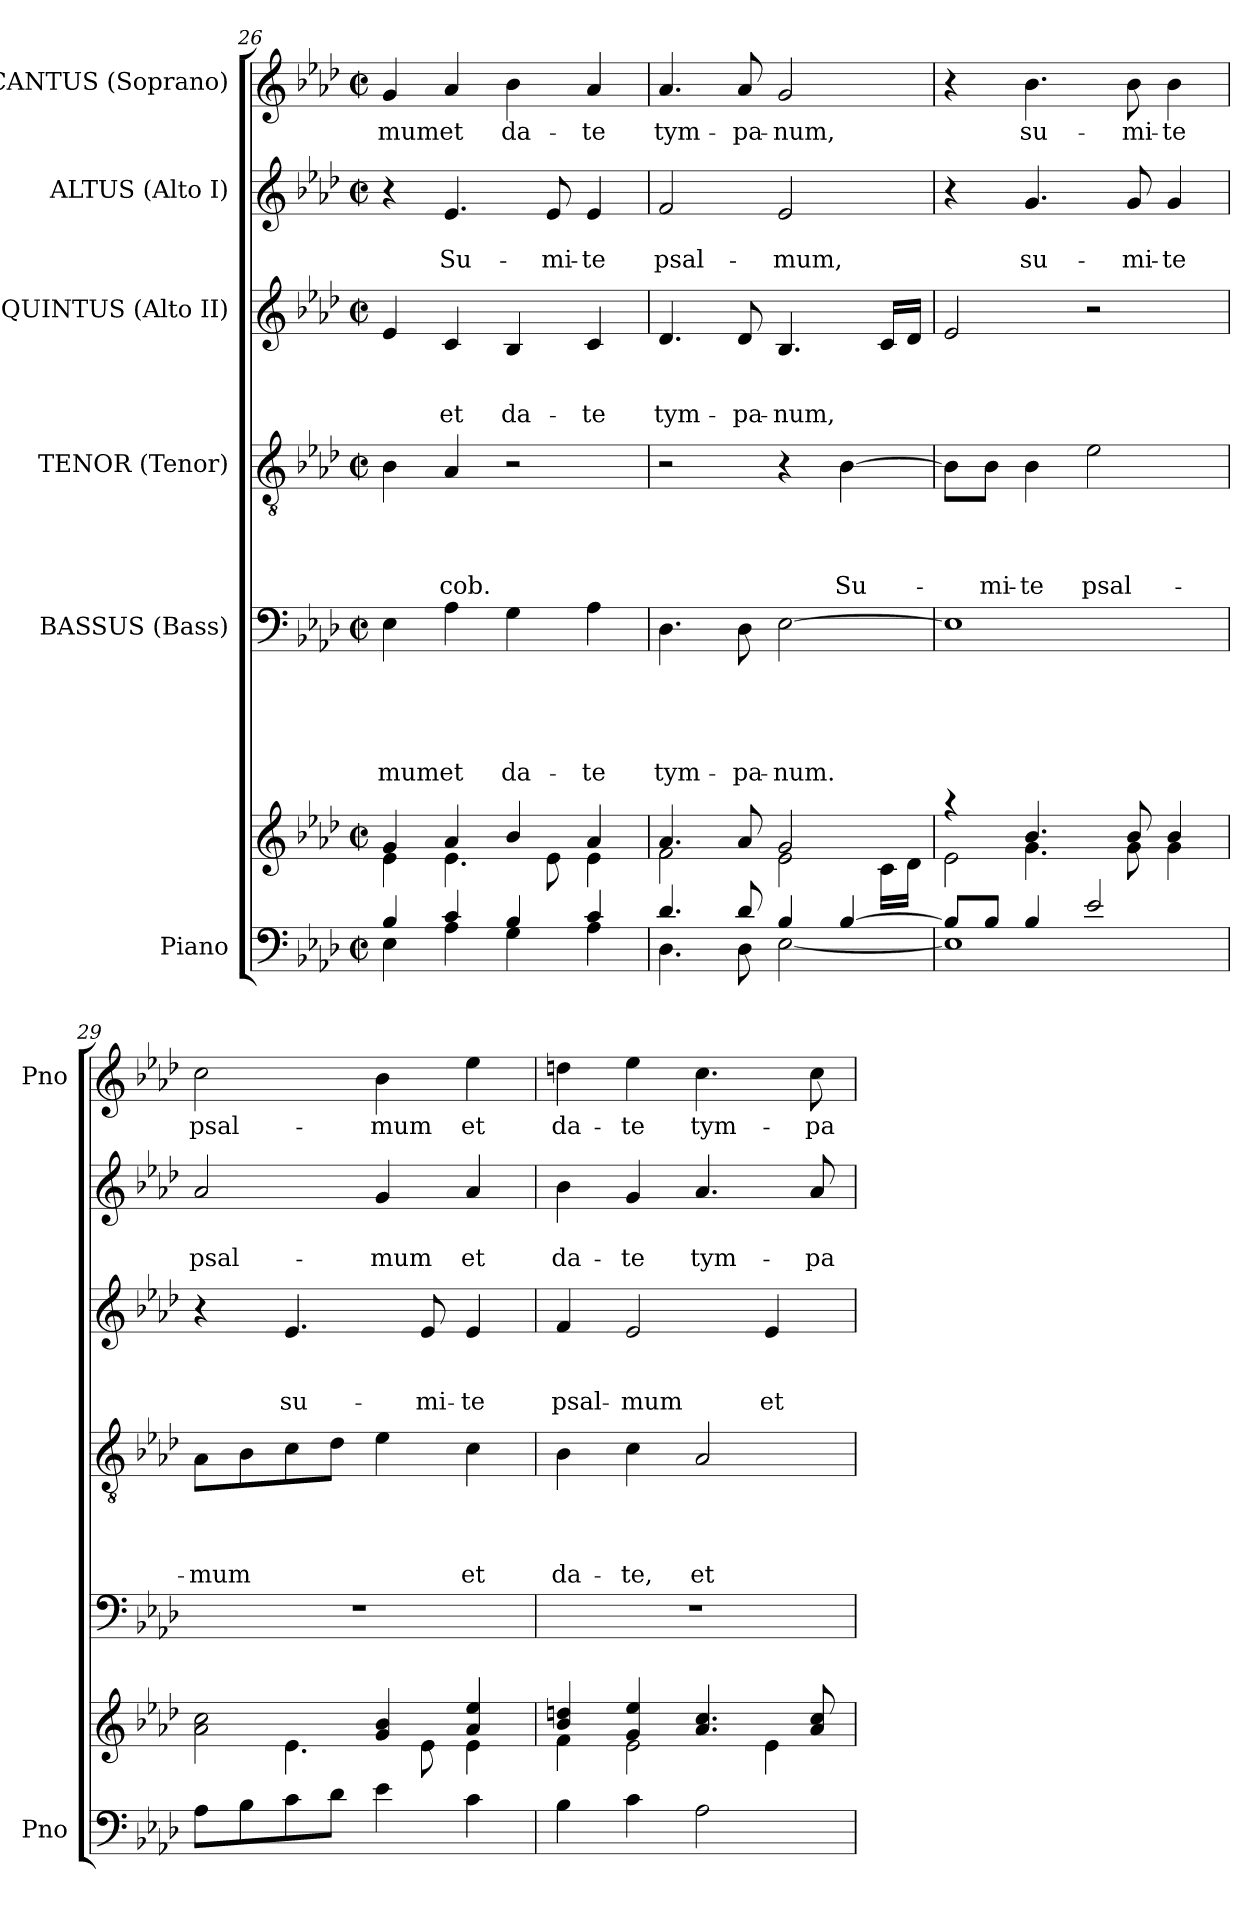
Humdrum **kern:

**kern	**kern	**kern	**text	**text	**text	**text	**text	**kern	**text	**text	**text	**text	**kern	**text	**text	**text	**kern	**text	**text	**kern	**text
*part6	*part6	*part5	*part5	*part5	*part5	*part5	*part5	*part4	*part4	*part4	*part4	*part4	*part3	*part3	*part3	*part3	*part2	*part2	*part2	*part1	*part1
*staff7	*staff6	*staff5	*staff5	*staff5	*staff5	*staff5	*staff5	*staff4	*staff4	*staff4	*staff4	*staff4	*staff3	*staff3	*staff3	*staff3	*staff2	*staff2	*staff2	*staff1	*staff1
*I"Piano	*	*I"BASSUS (Bass)	*	*	*	*	*	*I"TENOR (Tenor)	*	*	*	*	*I"QUINTUS (Alto II)	*	*	*	*I"ALTUS (Alto I)	*	*	*I"CANTUS (Soprano)	*
*I'Pno	*	*	*	*	*	*	*	*	*	*	*	*	*	*	*	*	*	*	*	*I'Pno	*
*clefF4	*clefG2	*clefF4	*	*	*	*	*	*clefGv2	*	*	*	*	*clefG2	*	*	*	*clefG2	*	*	*clefG2	*
*k[b-e-a-d-]	*k[b-e-a-d-]	*k[b-e-a-d-]	*	*	*	*	*	*k[b-e-a-d-]	*	*	*	*	*k[b-e-a-d-]	*	*	*	*k[b-e-a-d-]	*	*	*k[b-e-a-d-]	*
*A-:	*A-:	*A-:	*	*	*	*	*	*A-:	*	*	*	*	*A-:	*	*	*	*A-:	*	*	*A-:	*
*M2/2	*M2/2	*M2/2	*	*	*	*	*	*M2/2	*	*	*	*	*M2/2	*	*	*	*M2/2	*	*	*M2/2	*
*met(c|)	*met(c|)	*met(c|)	*	*	*	*	*	*met(c|)	*	*	*	*	*met(c|)	*	*	*	*met(c|)	*	*	*met(c|)	*
=26	=26	=26	=26	=26	=26	=26	=26	=26	=26	=26	=26	=26	=26	=26	=26	=26	=26	=26	=26	=26	=26
*^	*^	*	*	*	*	*	*	*	*	*	*	*	*	*	*	*	*	*	*	*	*
!	!	!	!	!	!	!	!	!	!LO:LY:b	!	!	!	!	!	!	!	!	!	!	!	!	!	!LO:LY:b
4B-/	4E-\	4g/	4e-\	4E-\	.	.	.	.	-mum	4B-\	.	.	.	.	4e-/	.	.	.	4r	.	.	4g/	-mum
!	!	!	!	!	!	!	!	!	!LO:LY:b	!	!	!	!	!LO:LY:b	!	!	!	!LO:LY:b	!	!	!LO:LY:b	!	!LO:LY:b
4c/	4A-\	4a-/	4.e-\	4A-\	.	.	.	.	et	4A-/	.	.	.	-cob.	4c/	.	.	et	4.e-/	.	Su-	4a-/	et
!	!	!	!	!	!	!	!	!	!LO:LY:b	!	!	!	!	!	!	!	!	!LO:LY:b	!	!	!	!	!LO:LY:b
4B-/	4G\	4b-/	.	4G\	.	.	.	.	da-	2r	.	.	.	.	4B-/	.	.	da-	.	.	.	4b-\	da-
!	!	!	!	!	!	!	!	!	!	!	!	!	!	!	!	!	!	!	!	!	!LO:LY:b	!	!
.	.	.	8e-\	.	.	.	.	.	.	.	.	.	.	.	.	.	.	.	8e-/	.	-mi-	.	.
!	!	!	!	!	!	!	!	!	!LO:LY:b	!	!	!	!	!	!	!	!	!LO:LY:b	!	!	!LO:LY:b	!	!LO:LY:b
4c/	4A-\	4a-/	4e-\	4A-\	.	.	.	.	-te	.	.	.	.	.	4c/	.	.	-te	4e-/	.	-te	4a-/	-te
!!LO:PB:g=z
=27	=27	=27	=27	=27	=27	=27	=27	=27	=27	=27	=27	=27	=27	=27	=27	=27	=27	=27	=27	=27	=27	=27	=27
*	*	*	*^	*	*	*	*	*	*	*	*	*	*	*	*	*	*	*	*	*	*	*	*
!	!	!	!	!	!	!	!	!	!	!LO:LY:b	!	!	!	!	!	!	!	!	!LO:LY:b	!	!	!LO:LY:b	!	!LO:LY:b
4.d-/	4.D-\	4.a-/	2f\	2..ryy	4.D-\	.	.	.	.	tym-	2r	.	.	.	.	4.d-/	.	.	tym-	2f/	.	psal-	4.a-/	tym-
!	!	!	!	!	!	!	!	!	!	!LO:LY:b	!	!	!	!	!	!	!	!	!LO:LY:b	!	!	!	!	!LO:LY:b
8d-/	8D-\	8a-/	.	.	8D-\	.	.	.	.	-pa-	.	.	.	.	.	8d-/	.	.	-pa-	.	.	.	8a-/	-pa-
!	!	!	!	!	!	!	!	!	!	!LO:LY:b	!	!	!	!	!	!	!	!	!LO:LY:b	!	!	!LO:LY:b	!	!LO:LY:b
4B-/	[<2E-\	2g/	2e-\	.	[2E-\	.	.	.	.	-num.	4r	.	.	.	.	4.B-/	.	.	-num,	2e-/	.	-mum,	2g/	-num,
!	!	!	!	!	!	!	!	!	!	!	!	!	!	!	!LO:LY:b	!	!	!	!	!	!	!	!	!
[>4B-/	.	.	.	.	.	.	.	.	.	.	[4B-\	.	.	.	Su-	.	.	.	.	.	.	.	.	.
.	.	.	.	16c\LL	.	.	.	.	.	.	.	.	.	.	.	16c/LL	.	.	.	.	.	.	.	.
.	.	.	.	16d-\JJ	.	.	.	.	.	.	.	.	.	.	.	16d-/JJ	.	.	.	.	.	.	.	.
=28	=28	=28	=28	=28	=28	=28	=28	=28	=28	=28	=28	=28	=28	=28	=28	=28	=28	=28	=28	=28	=28	=28	=28	=28
8B-/L]	1E-]	4raa	4ryy	2e-\	1E-]	.	.	.	.	.	8B-\L]	.	.	.	.	2e-/	.	.	.	4r	.	.	4r	.
!	!	!	!	!	!	!	!	!	!	!	!	!	!	!	!LO:LY:b	!	!	!	!	!	!	!	!	!
8B-/J	.	.	.	.	.	.	.	.	.	.	8B-\J	.	.	.	-mi-	.	.	.	.	.	.	.	.	.
!	!	!	!	!	!	!	!	!	!	!	!	!	!	!	!LO:LY:b	!	!	!	!	!	!	!LO:LY:b	!	!LO:LY:b
4B-/	.	4.b-/	4.g\	.	.	.	.	.	.	.	4B-\	.	.	.	-te	.	.	.	.	4.g/	.	su-	4.b-\	su-
!	!	!	!	!	!	!	!	!	!	!	!	!	!	!	!LO:LY:b	!	!	!	!	!	!	!	!	!
2e-/	.	.	.	2ryy	.	.	.	.	.	.	2e-\	.	.	.	psal-	2r	.	.	.	.	.	.	.	.
!	!	!	!	!	!	!	!	!	!	!	!	!	!	!	!	!	!	!	!	!	!	!LO:LY:b	!	!LO:LY:b
.	.	8b-/	8g\	.	.	.	.	.	.	.	.	.	.	.	.	.	.	.	.	8g/	.	-mi-	8b-\	-mi-
!	!	!	!	!	!	!	!	!	!	!	!	!	!	!	!	!	!	!	!	!	!	!LO:LY:b	!	!LO:LY:b
.	.	4b-/	4g\	.	.	.	.	.	.	.	.	.	.	.	.	.	.	.	.	4g/	.	-te	4b-\	-te
*v	*v	*	*	*	*	*	*	*	*	*	*	*	*	*	*	*	*	*	*	*	*	*	*	*
*	*	*v	*v	*	*	*	*	*	*	*	*	*	*	*	*	*	*	*	*	*	*	*	*
=29	=29	=29	=29	=29	=29	=29	=29	=29	=29	=29	=29	=29	=29	=29	=29	=29	=29	=29	=29	=29	=29	=29
!	!	!	!	!	!	!	!	!	!	!	!	!	!LO:LY:b	!	!	!	!	!	!	!LO:LY:b	!	!LO:LY:b
8A-\L	2a-\ 2cc\	4ryy	1r	.	.	.	.	.	8A-\L	.	.	.	-mum	4r	.	.	.	2a-/	.	psal-	2cc\	psal-
8B-\	.	.	.	.	.	.	.	.	8B-\	.	.	.	.	.	.	.	.	.	.	.	.	.
!	!	!	!	!	!	!	!	!	!	!	!	!	!	!	!	!	!LO:LY:b	!	!	!	!	!
8c\	.	4.e-\	.	.	.	.	.	.	8c\	.	.	.	.	4.e-/	.	.	su-	.	.	.	.	.
8d-\J	.	.	.	.	.	.	.	.	8d-\J	.	.	.	.	.	.	.	.	.	.	.	.	.
!	!	!	!	!	!	!	!	!	!	!	!	!	!	!	!	!	!	!	!	!LO:LY:b	!	!LO:LY:b
4e-\	4g/ 4b-/	.	.	.	.	.	.	.	4e-\	.	.	.	.	.	.	.	.	4g/	.	-mum	4b-\	-mum
!	!	!	!	!	!	!	!	!	!	!	!	!	!	!	!	!	!LO:LY:b	!	!	!	!	!
.	.	8e-\	.	.	.	.	.	.	.	.	.	.	.	8e-/	.	.	-mi-	.	.	.	.	.
!	!	!	!	!	!	!	!	!	!	!	!	!	!LO:LY:b	!	!	!	!LO:LY:b	!	!	!LO:LY:b	!	!LO:LY:b
4c\	4a-/ 4ee-/	4e-\	.	.	.	.	.	.	4c\	.	.	.	et	4e-/	.	.	-te	4a-/	.	et	4ee-\	et
=30	=30	=30	=30	=30	=30	=30	=30	=30	=30	=30	=30	=30	=30	=30	=30	=30	=30	=30	=30	=30	=30	=30
!	!	!	!	!	!	!	!	!	!	!	!	!	!LO:LY:b	!	!	!	!LO:LY:b	!	!	!LO:LY:b	!	!LO:LY:b
4B-\	4b-/ 4ddn/	4f\	1r	.	.	.	.	.	4B-\	.	.	.	da-	4f/	.	.	psal-	4b-\	.	da-	4ddn\	da-
!	!	!	!	!	!	!	!	!	!	!	!	!	!LO:LY:b	!	!	!	!LO:LY:b	!	!	!LO:LY:b	!	!LO:LY:b
4c\	4g/ 4ee-/	2e-\	.	.	.	.	.	.	4c\	.	.	.	-te,	2e-/	.	.	-mum	4g/	.	-te	4ee-\	-te
!	!	!	!	!	!	!	!	!	!	!	!	!	!LO:LY:b	!	!	!	!	!	!	!LO:LY:b	!	!LO:LY:b
2A-\	4.a-/ 4.cc/	.	.	.	.	.	.	.	2A-/	.	.	.	et	.	.	.	.	4.a-/	.	tym-	4.cc\	tym-
!	!	!	!	!	!	!	!	!	!	!	!	!	!	!	!	!	!LO:LY:b	!	!	!	!	!
.	.	4e-\	.	.	.	.	.	.	.	.	.	.	.	4e-/	.	.	et	.	.	.	.	.
!	!	!	!	!	!	!	!	!	!	!	!	!	!	!	!	!	!	!	!	!LO:LY:b	!	!LO:LY:b
.	8a-/ 8cc/	.	.	.	.	.	.	.	.	.	.	.	.	.	.	.	.	8a-/	.	-pa-	8cc\	-pa-
*	*v	*v	*	*	*	*	*	*	*	*	*	*	*	*	*	*	*	*	*	*	*	*
=	=	=	=	=	=	=	=	=	=	=	=	=	=	=	=	=	=	=	=	=	=
*-	*-	*-	*-	*-	*-	*-	*-	*-	*-	*-	*-	*-	*-	*-	*-	*-	*-	*-	*-	*-	*-
